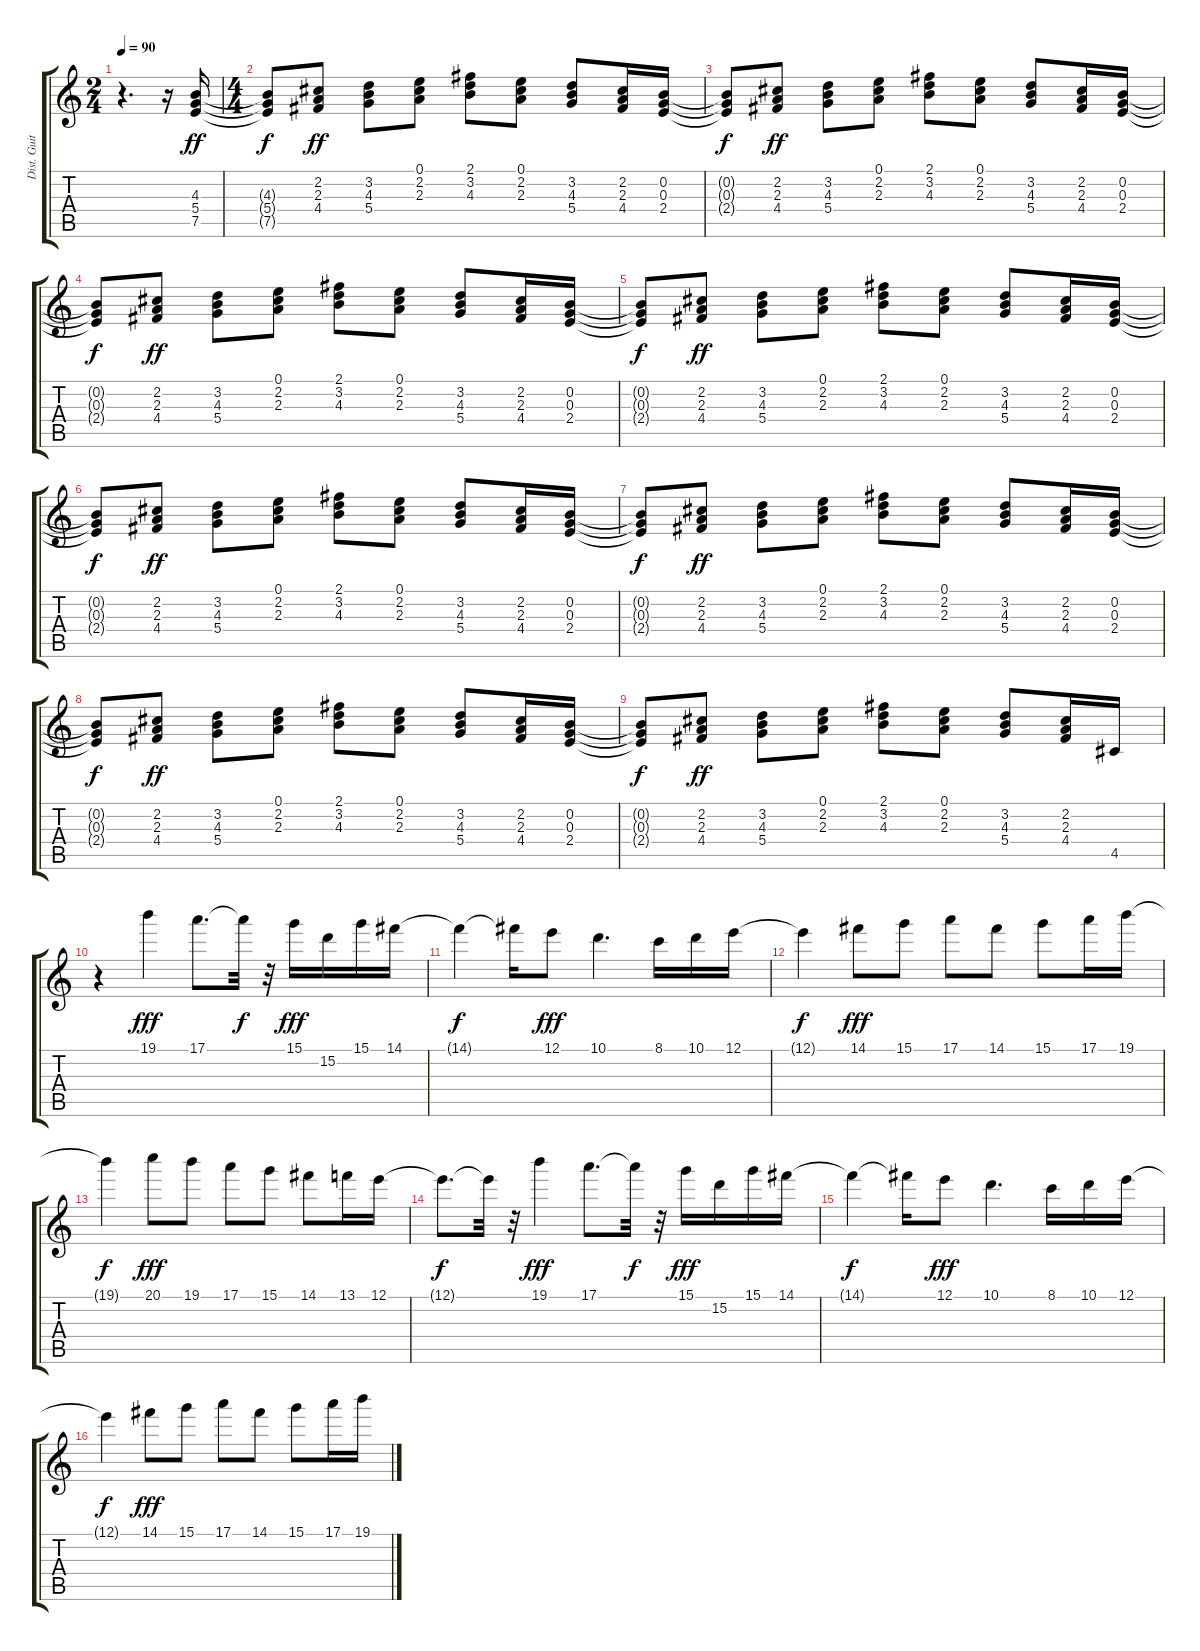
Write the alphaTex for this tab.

\track ("Dist. Guitar 4" "Dist. Guit") {instrument distortionguitar}
\staff {score tabs}
\tuning (E4 B3 G3 D3 A2 E2) {hide}
\ts (2 4)
\tempo 90
\clef g2
\ks c
r.4{d dy ff instrument distortionguitar} r.16 (4.3 5.4 7.5).16 |
\ts (4 4)
(4.3{t} 5.4{t} 7.5{t}).8{dy f} (2.2 2.3 4.4).8{dy ff} (3.2 4.3 5.4).8 (0.1 2.2 2.3).8 (2.1 3.2 4.3).8 (0.1 2.2 2.3).8 (3.2 4.3 5.4).8 (2.2 2.3 4.4).16 (0.2 0.3 2.4).16 |
(0.2{t} 0.3{t} 2.4{t}).8{dy f} (2.2 2.3 4.4).8{dy ff} (3.2 4.3 5.4).8 (0.1 2.2 2.3).8 (2.1 3.2 4.3).8 (0.1 2.2 2.3).8 (3.2 4.3 5.4).8 (2.2 2.3 4.4).16 (0.2 0.3 2.4).16 |
(0.2{t} 0.3{t} 2.4{t}).8{dy f} (2.2 2.3 4.4).8{dy ff} (3.2 4.3 5.4).8 (0.1 2.2 2.3).8 (2.1 3.2 4.3).8 (0.1 2.2 2.3).8 (3.2 4.3 5.4).8 (2.2 2.3 4.4).16 (0.2 0.3 2.4).16 |
(0.2{t} 0.3{t} 2.4{t}).8{dy f} (2.2 2.3 4.4).8{dy ff} (3.2 4.3 5.4).8 (0.1 2.2 2.3).8 (2.1 3.2 4.3).8 (0.1 2.2 2.3).8 (3.2 4.3 5.4).8 (2.2 2.3 4.4).16 (0.2 0.3 2.4).16 |
(0.2{t} 0.3{t} 2.4{t}).8{dy f} (2.2 2.3 4.4).8{dy ff} (3.2 4.3 5.4).8 (0.1 2.2 2.3).8 (2.1 3.2 4.3).8 (0.1 2.2 2.3).8 (3.2 4.3 5.4).8 (2.2 2.3 4.4).16 (0.2 0.3 2.4).16 |
(0.2{t} 0.3{t} 2.4{t}).8{dy f} (2.2 2.3 4.4).8{dy ff} (3.2 4.3 5.4).8 (0.1 2.2 2.3).8 (2.1 3.2 4.3).8 (0.1 2.2 2.3).8 (3.2 4.3 5.4).8 (2.2 2.3 4.4).16 (0.2 0.3 2.4).16 |
(0.2{t} 0.3{t} 2.4{t}).8{dy f} (2.2 2.3 4.4).8{dy ff} (3.2 4.3 5.4).8 (0.1 2.2 2.3).8 (2.1 3.2 4.3).8 (0.1 2.2 2.3).8 (3.2 4.3 5.4).8 (2.2 2.3 4.4).16 (0.2 0.3 2.4).16 |
(0.2{t} 0.3{t} 2.4{t}).8{dy f} (2.2 2.3 4.4).8{dy ff} (3.2 4.3 5.4).8 (0.1 2.2 2.3).8 (2.1 3.2 4.3).8 (0.1 2.2 2.3).8 (3.2 4.3 5.4).8 (2.2 2.3 4.4).16 4.5.16 |
r.4 19.1.4{dy fff} 17.1.8{d} 17.1{t}.32{dy f} r.32 15.1.16{dy fff} 15.2.16 15.1.16 14.1.16 |
14.1{t}.4{dy f} 14.1{t}.16 12.1.8{dy fff} 10.1.4{d} 8.1.16 10.1.16 12.1.16 |
12.1{t}.4{dy f} 14.1.8{dy fff} 15.1.8 17.1.8 14.1.8 15.1.8 17.1.16 19.1.16 |
19.1{t}.4{dy f} 20.1.8{dy fff} 19.1.8 17.1.8 15.1.8 14.1.8 13.1.16 12.1.16 |
12.1{t}.8{d dy f} 12.1{t}.32 r.32 19.1.4{dy fff} 17.1.8{d} 17.1{t}.32{dy f} r.32 15.1.16{dy fff} 15.2.16 15.1.16 14.1.16 |
14.1{t}.4{dy f} 14.1{t}.16 12.1.8{dy fff} 10.1.4{d} 8.1.16 10.1.16 12.1.16 |
12.1{t}.4{dy f} 14.1.8{dy fff} 15.1.8 17.1.8 14.1.8 15.1.8 17.1.16 19.1.16
